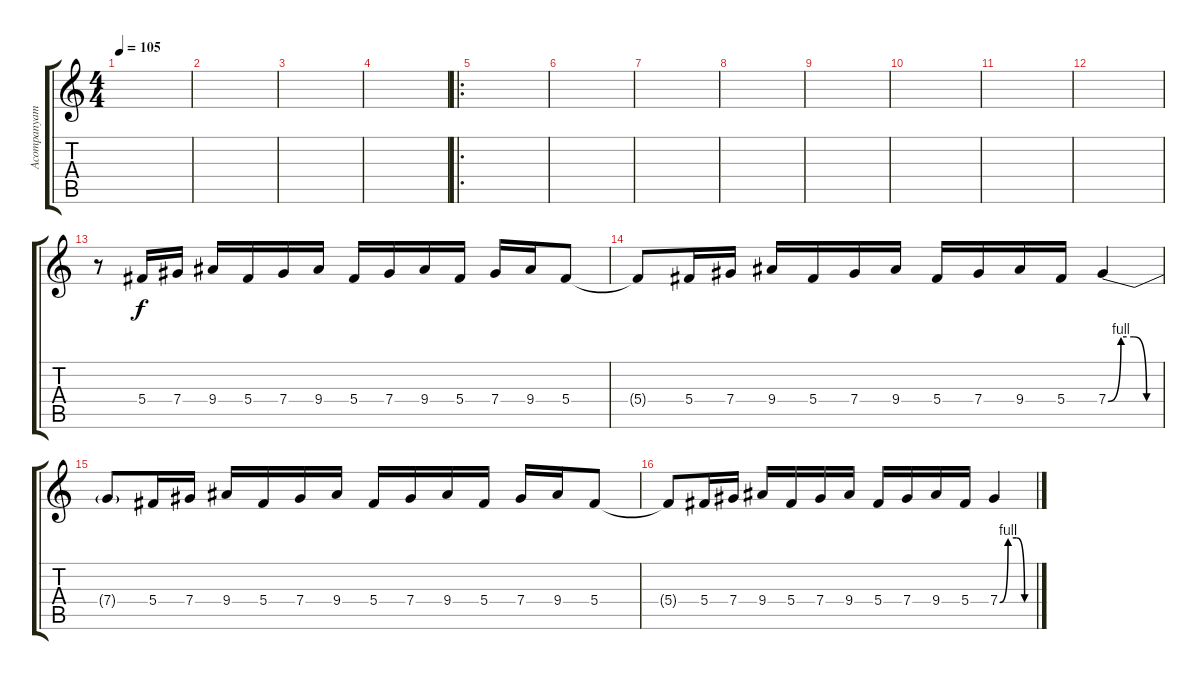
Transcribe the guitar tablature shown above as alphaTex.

\track ("Acompanyament 1" "Acompanyam") {instrument overdrivenguitar}
\staff {score tabs}
\tuning (Eb4 Bb3 Gb3 Db3 Ab2 Db2) {hide}
\ts (4 4)
\tempo 105
\clef g2
\ks c
|
|
|
|
\ro
|
|
|
|
|
|
|
|
r.8 5.4.16 7.4.16 9.4.16 5.4.16 7.4.16 9.4.16 5.4.16 7.4.16 9.4.16 5.4.16 7.4.16 9.4.16 5.4.8 |
5.4{t}.8 5.4.16 7.4.16 9.4.16 5.4.16 7.4.16 9.4.16 5.4.16 7.4.16 9.4.16 5.4.16 7.4{be (custom 0 0 15 4 30 4 45 0 60 0)}.4 |
7.4{t}.8 5.4.16 7.4.16 9.4.16 5.4.16 7.4.16 9.4.16 5.4.16 7.4.16 9.4.16 5.4.16 7.4.16 9.4.16 5.4.8 |
5.4{t}.8 5.4.16 7.4.16 9.4.16 5.4.16 7.4.16 9.4.16 5.4.16 7.4.16 9.4.16 5.4.16 7.4{be (custom 0 0 15 4 30 4 45 0 60 0)}.4
